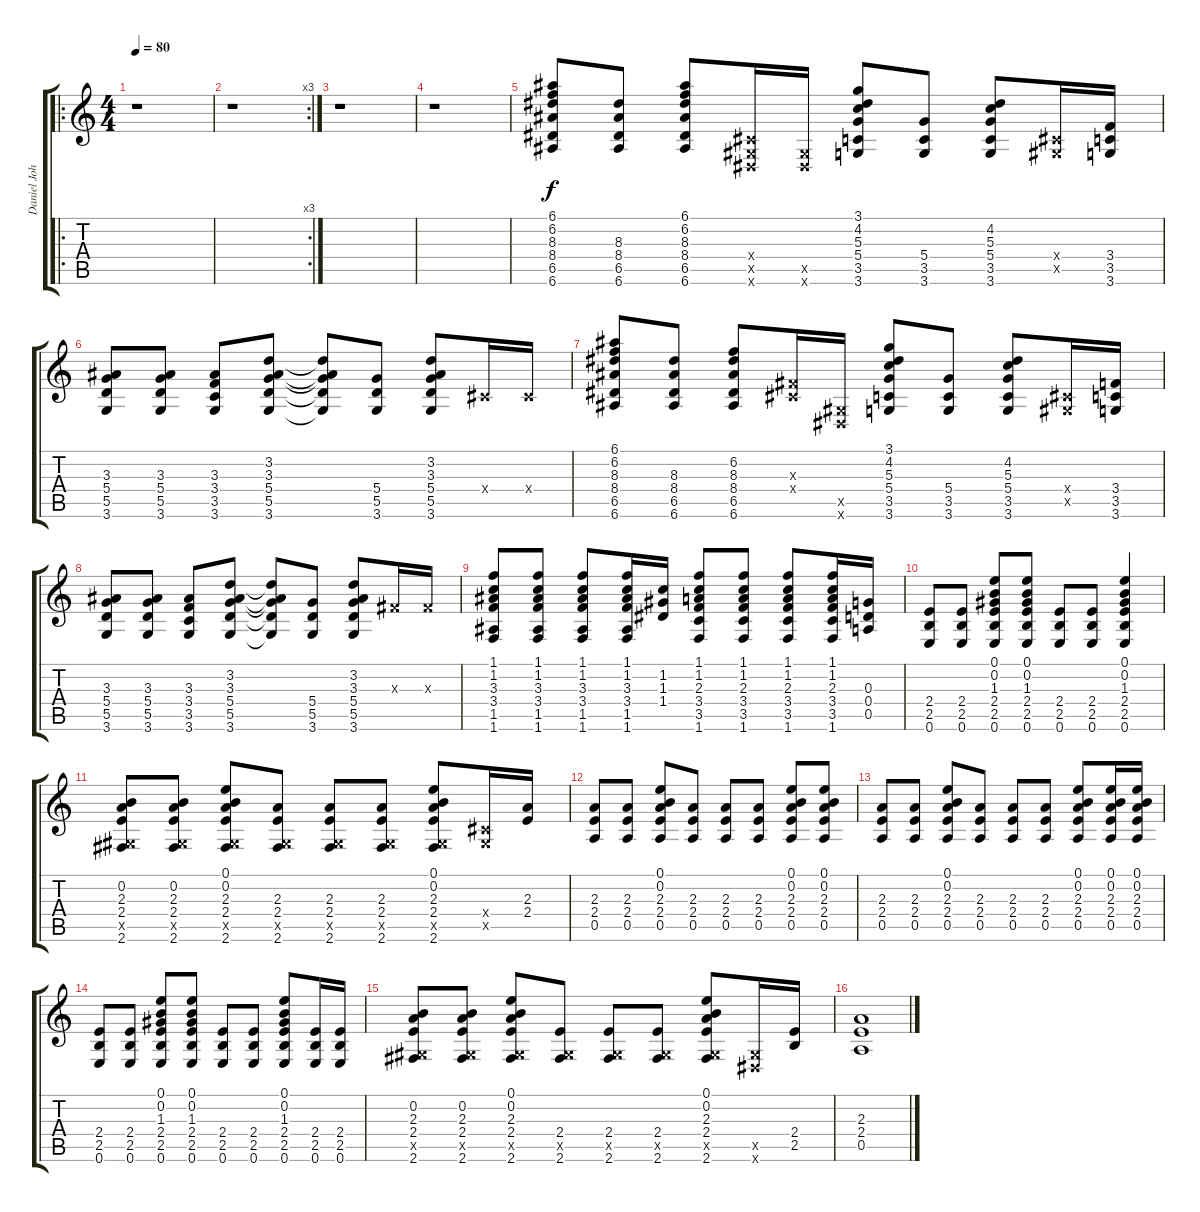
\track ("Daniel Johns (gtr5)" "Daniel Joh") {instrument overdrivenguitar}
\staff {score tabs}
\tuning (E4 B3 G3 D3 A2 E2) {hide}
\ro
\ts (4 4)
\tempo 80
\clef g2
\ks c
r.1{dy f instrument overdrivenguitar} |
\rc 3
r.1 |
r.1 |
r.1 |
(6.1 6.2 8.3 8.4 6.5 6.6).8 (8.3 8.4 6.5 6.6).8 (6.1 6.2 8.3 8.4 6.5 6.6).8 (-1.4{x} -1.5{x} -1.6{x}).16 (-1.5{x} -1.6{x}).16 (3.1 4.2 5.3 5.4 3.5 3.6).8 (5.4 3.5 3.6).8 (4.2 5.3 5.4 3.5 3.6).8 (-1.4{x} -1.5{x}).16 (3.4 3.5 3.6).16 |
(3.3 5.4 5.5 3.6).8 (3.3 5.4 5.5 3.6).8 (3.3 3.4 3.5 3.6).8 (3.2 3.3 5.4 5.5 3.6).8 (3.2{t} 3.3{t} 5.4{t} 5.5{t} 3.6{t}).8 (5.4 5.5 3.6).8 (3.2 3.3 5.4 5.5 3.6).8 -1.4{x}.16 -1.4{x}.16 |
(6.1 6.2 8.3 8.4 6.5 6.6).8 (8.3 8.4 6.5 6.6).8 (6.2 8.3 8.4 6.5 6.6).8 (-1.3{x} -1.4{x}).16 (-1.5{x} -1.6{x}).16 (3.1 4.2 5.3 5.4 3.5 3.6).8 (5.4 3.5 3.6).8 (4.2 5.3 5.4 3.5 3.6).8 (-1.4{x} -1.5{x}).16 (3.4 3.5 3.6).16 |
(3.3 5.4 5.5 3.6).8 (3.3 5.4 5.5 3.6).8 (3.3 3.4 3.5 3.6).8 (3.2 3.3 5.4 5.5 3.6).8 (3.2{t} 3.3{t} 5.4{t} 5.5{t} 3.6{t}).8 (5.4 5.5 3.6).8 (3.2 3.3 5.4 5.5 3.6).8 -1.3{x}.16 -1.3{x}.16 |
(1.1 1.2 3.3 3.4 1.5 1.6).8 (1.1 1.2 3.3 3.4 1.5 1.6).8 (1.1 1.2 3.3 3.4 1.5 1.6).8 (1.1 1.2 3.3 3.4 1.5 1.6).16 (1.2 1.3 1.4).16 (1.1 1.2 2.3 3.4 3.5 1.6).8 (1.1 1.2 2.3 3.4 3.5 1.6).8 (1.1 1.2 2.3 3.4 3.5 1.6).8 (1.1 1.2 2.3 3.4 3.5 1.6).16 (0.3 0.4 0.5).16 |
(2.4 2.5 0.6).8 (2.4 2.5 0.6).8 (0.1 0.2 1.3 2.4 2.5 0.6).8 (0.1 0.2 1.3 2.4 2.5 0.6).8 (2.4 2.5 0.6).8 (2.4 2.5 0.6).8 (0.1 0.2 1.3 2.4 2.5 0.6).4 |
(0.2 2.3 2.4 -1.5{x} 2.6).8 (0.2 2.3 2.4 -1.5{x} 2.6).8 (0.1 0.2 2.3 2.4 -1.5{x} 2.6).8 (2.3 2.4 -1.5{x} 2.6).8 (2.3 2.4 -1.5{x} 2.6).8 (2.3 2.4 -1.5{x} 2.6).8 (0.1 0.2 2.3 2.4 -1.5{x} 2.6).8 (-1.4{x} -1.5{x}).16 (2.3 2.4).16 |
(2.3 2.4 0.5).8 (2.3 2.4 0.5).8 (0.1 0.2 2.3 2.4 0.5).8 (2.3 2.4 0.5).8 (2.3 2.4 0.5).8 (2.3 2.4 0.5).8 (0.1 0.2 2.3 2.4 0.5).8 (0.1 0.2 2.3 2.4 0.5).8 |
(2.3 2.4 0.5).8 (2.3 2.4 0.5).8 (0.1 0.2 2.3 2.4 0.5).8 (2.3 2.4 0.5).8 (2.3 2.4 0.5).8 (2.3 2.4 0.5).8 (0.1 0.2 2.3 2.4 0.5).8 (0.1 0.2 2.3 2.4 0.5).16 (0.1 0.2 2.3 2.4 0.5).16 |
(2.4 2.5 0.6).8 (2.4 2.5 0.6).8 (0.1 0.2 1.3 2.4 2.5 0.6).8 (0.1 0.2 1.3 2.4 2.5 0.6).8 (2.4 2.5 0.6).8 (2.4 2.5 0.6).8 (0.1 0.2 1.3 2.4 2.5 0.6).8 (2.4 2.5 0.6).16 (2.4 2.5 0.6).16 |
(0.2 2.3 2.4 -1.5{x} 2.6).8 (0.2 2.3 2.4 -1.5{x} 2.6).8 (0.1 0.2 2.3 2.4 -1.5{x} 2.6).8 (2.4 -1.5{x} 2.6).8 (2.4 -1.5{x} 2.6).8 (2.4 -1.5{x} 2.6).8 (0.1 0.2 2.3 2.4 -1.5{x} 2.6).8 (-1.5{x} -1.6{x}).16 (2.4 2.5).16 |
(2.3 2.4 0.5).1
